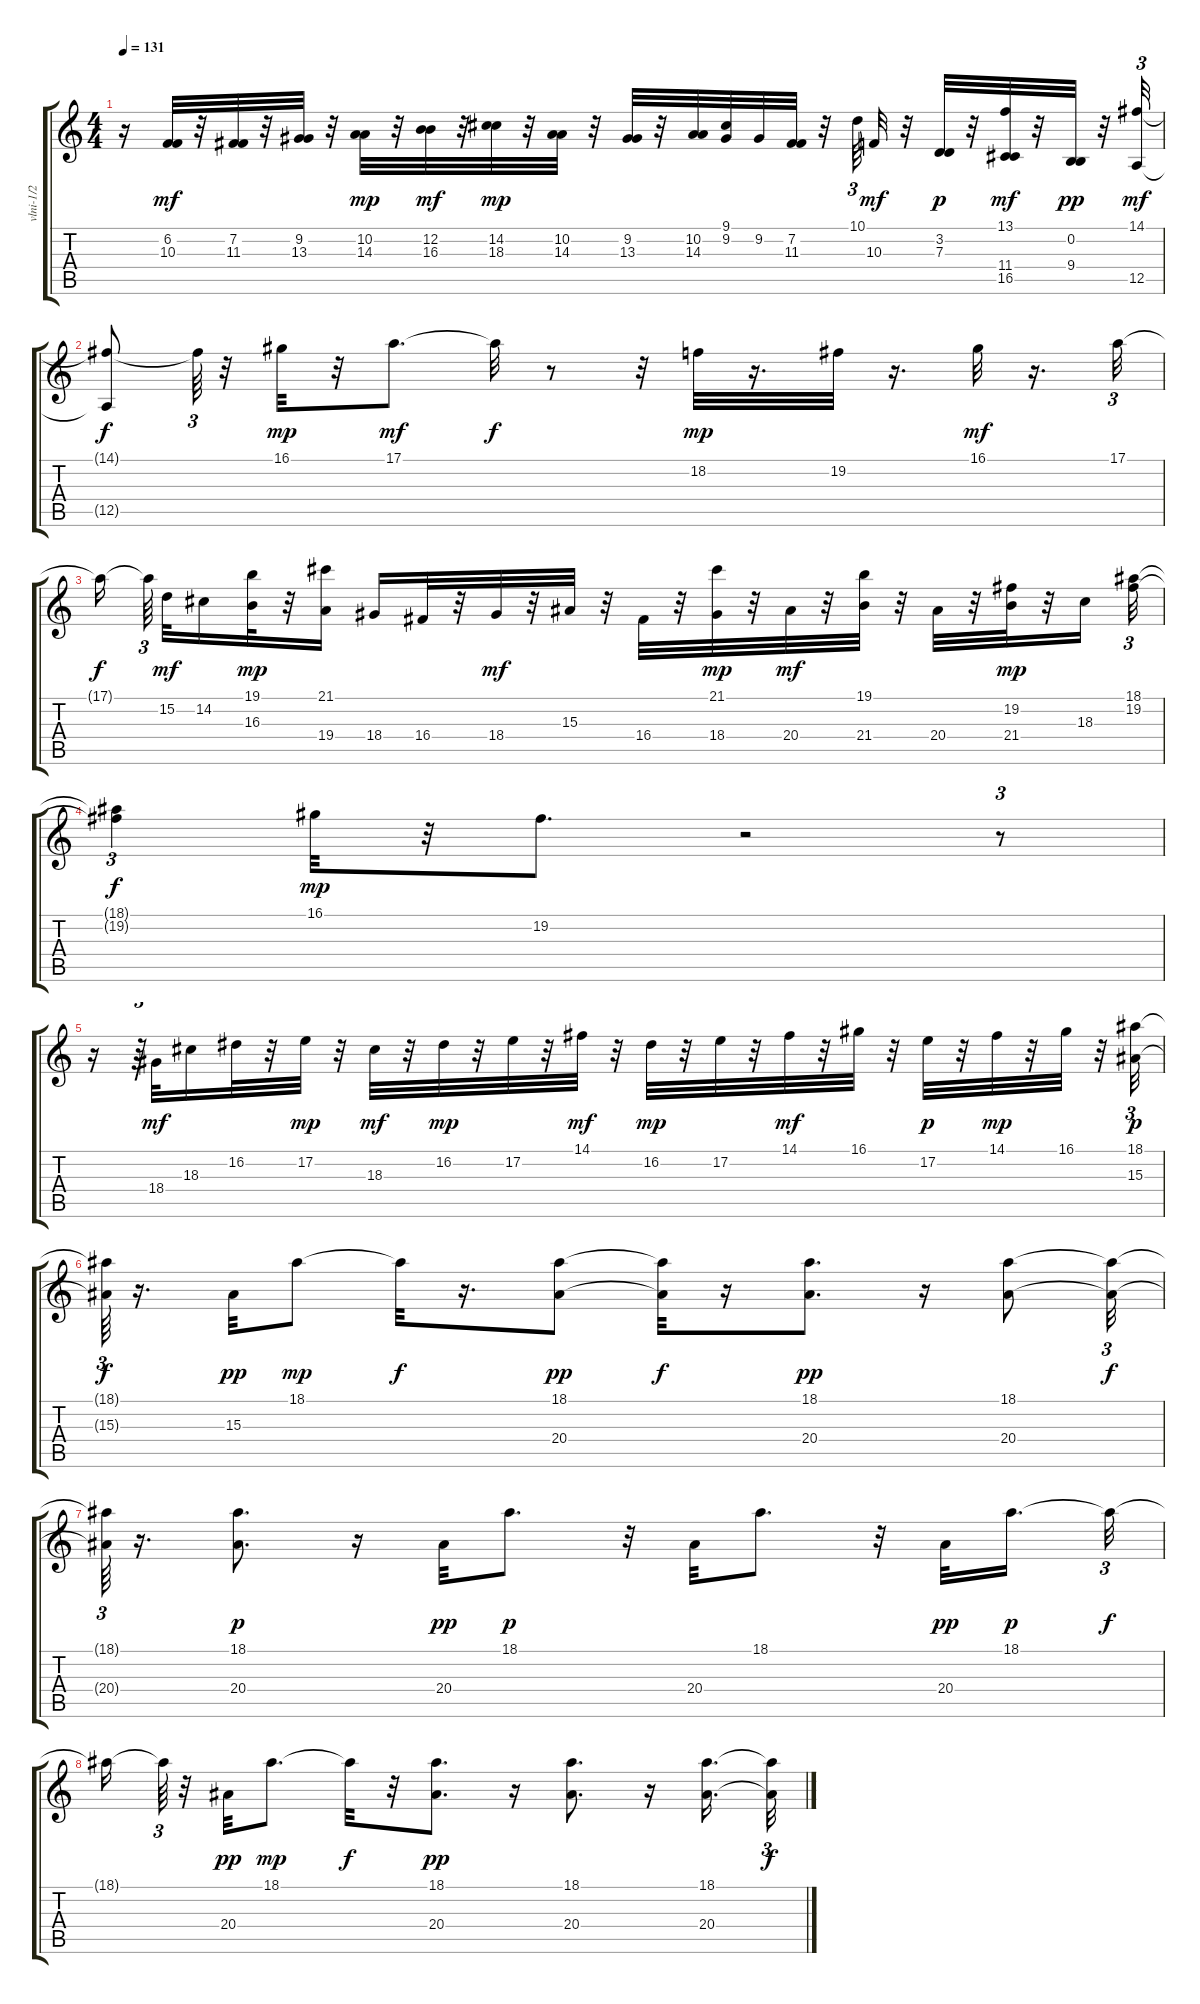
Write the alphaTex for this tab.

\track ("vlni-1/2" "vlni-1/2") {instrument stringensemble2}
\staff {score tabs}
\tuning (E4 B3 G3 D3 A2 E2) {hide}
\ts (4 4)
\tempo 131
\clef g2
\ks c
r.16{dy mf} (6.2 10.3).32 r.32 (7.2 11.3).32 r.32 (9.2 13.3).32 r.32 (10.2 14.3).32{dy mp} r.32 (12.2 16.3).32{dy mf} r.32 (14.2 18.3).32{dy mp} r.32 (10.2 14.3).32 r.32 (9.2 13.3).32 r.32 (10.2 14.3).32 (9.1 9.2).32 9.2.32 (7.2 11.3).32 r.32 10.1.64{tu (3 2)} 10.3.32{dy mf} r.32 (3.2 7.3).32{dy p} r.32 (13.1 11.4 16.5).32{dy mf} r.32 (0.2 9.4).32{dy pp} r.32 (14.1 12.5).32{tu (3 2) dy mf} |
(14.1{t} 12.5{t}).8{dy f} 14.1{t}.64{tu (3 2)} r.32 16.1.32{dy mp} r.32 17.1.8{d dy mf} 17.1{t}.32{dy f} r.8 r.32 18.2.32{dy mp} r.16{d} 19.2.32 r.16{d} 16.1.32{dy mf} r.16{d} 17.1.32{tu (3 2)} |
17.1{t}.16{dy f beam splitsecondary} 17.1{t}.64{tu (3 2) beam splitsecondary} 15.2.32{dy mf} 14.2.16 (19.1 16.3).32{dy mp} r.32 (21.1 19.4).16 18.4.16 16.4.32 r.32 18.4.32{dy mf} r.32 15.3.32 r.32 16.4.32 r.32 (21.1 18.4).32{dy mp} r.32 20.4.32{dy mf} r.32 (19.1 21.4).32 r.32 20.4.32 r.32 (19.2 21.4).32{dy mp} r.32 18.3.16 (18.1 19.2).32{tu (3 2)} |
(18.1{t} 19.2{t}).4{tu (3 2) dy f} 16.1.32{dy mp} r.32 19.2.8{d} r.2 r.8{tu (3 2)} |
r.16 r.64{tu (3 2)} 18.4.32{dy mf} 18.3.16 16.2.32 r.32 17.2.32{dy mp} r.32 18.3.32{dy mf} r.32 16.2.32{dy mp} r.32 17.2.32 r.32 14.1.32{dy mf} r.32 16.2.32{dy mp} r.32 17.2.32 r.32 14.1.32{dy mf} r.32 16.1.32 r.32 17.2.32{dy p} r.32 14.1.32{dy mp} r.32 16.1.32 r.32 (18.1 15.3).32{tu (3 2) dy p} |
(18.1{t} 15.3{t}).64{tu (3 2) dy f} r.16{d} 15.3.32{dy pp} 18.1.8{dy mp} 18.1{t}.32{dy f} r.16{d} (18.1 20.4).8{dy pp} (18.1{t} 20.4{t}).32{dy f} r.16 (18.1 20.4).8{d dy pp} r.16 (18.1 20.4).8 (18.1{t} 20.4{t}).32{tu (3 2) dy f} |
(18.1{t} 20.4{t}).64{tu (3 2)} r.16{d} (18.1 20.4).8{d dy p} r.16 20.4.32{dy pp} 18.1.8{d dy p} r.32 20.4.32 18.1.8{d} r.32 20.4.32{dy pp} 18.1.16{d dy p beam splitsecondary} 18.1{t}.32{tu (3 2) dy f} |
18.1{t}.16 18.1{t}.64{tu (3 2)} r.32 20.4.32{dy pp} 18.1.8{d dy mp} 18.1{t}.32{dy f} r.32 (18.1 20.4).8{d dy pp} r.16 (18.1 20.4).8{d} r.16 (18.1 20.4).16{d} (18.1{t} 20.4{t}).32{tu (3 2) dy f}
